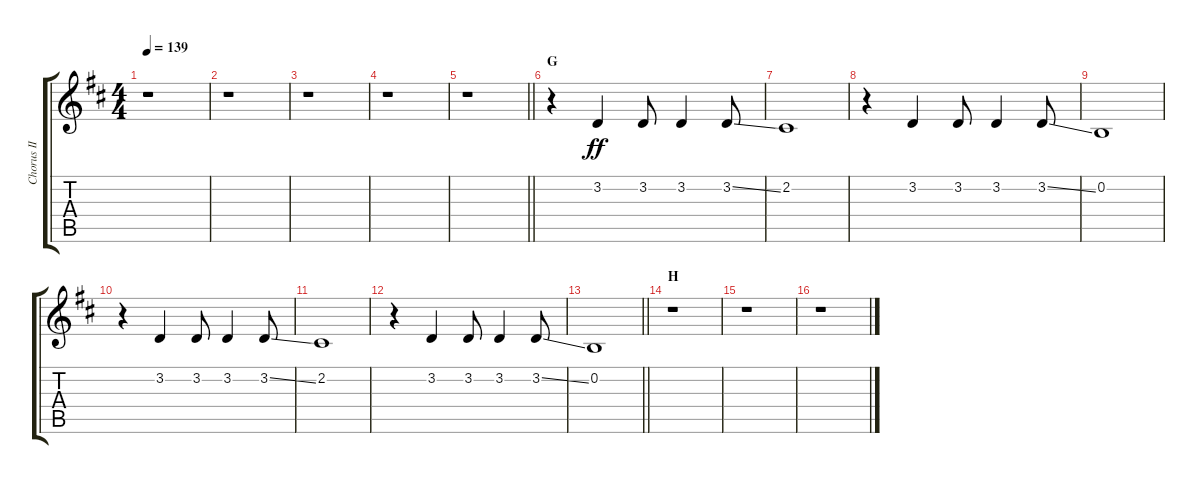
\track ("Chorus II" "Chorus II") {instrument voiceoohs}
\staff {score tabs}
\tuning (E4 B3 G3 D3 A2 E2) {hide}
\ts (4 4)
\tempo 139
\clef g2
\ks d
r.1{dy ff} |
r.1 |
r.1 |
r.1 |
\barLineRight lightlight
r.1 |
\section ("" "G")
r.4 3.2.4 3.2.8 3.2.4 3.2{ss}.8 |
2.2.1 |
r.4 3.2.4 3.2.8 3.2.4 3.2{ss}.8 |
0.2.1 |
r.4 3.2.4 3.2.8 3.2.4 3.2{ss}.8 |
2.2.1 |
r.4 3.2.4 3.2.8 3.2.4 3.2{ss}.8 |
\barLineRight lightlight
0.2.1 |
\section ("" "H")
r.1 |
r.1 |
r.1
